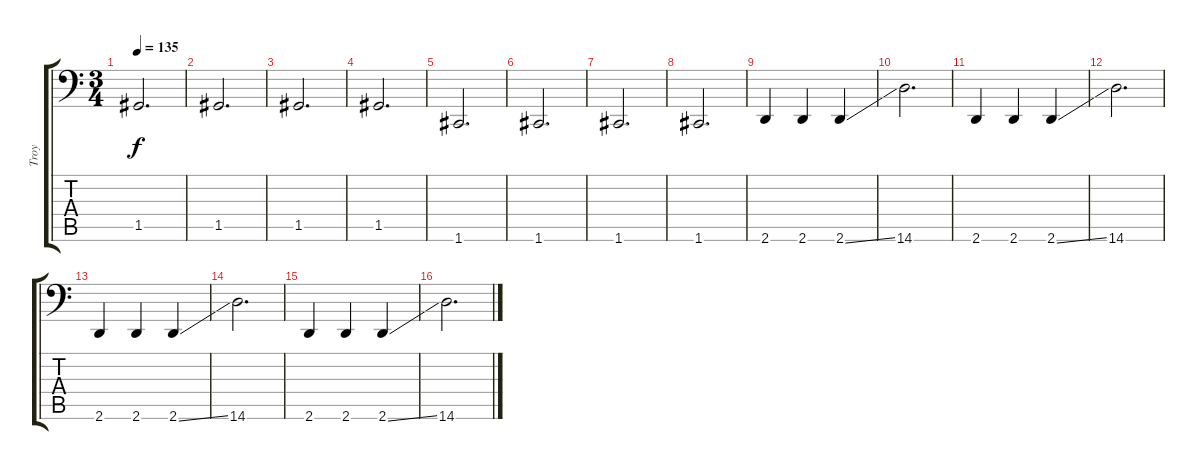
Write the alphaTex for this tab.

\track ("Troy" "Troy") {instrument electricbasspick}
\staff {score tabs}
\tuning (D3 A2 F2 C2 G1 C1) {hide}
\ts (3 4)
\tempo 135
\clef f4
\ks c
1.5.2{d dy f} |
1.5.2{d} |
1.5.2{d} |
1.5.2{d} |
1.6.2{d} |
1.6.2{d} |
1.6.2{d} |
1.6.2{d} |
2.6.4 2.6.4 2.6{ss}.4 |
14.6.2{d} |
2.6.4 2.6.4 2.6{ss}.4 |
14.6.2{d} |
2.6.4 2.6.4 2.6{ss}.4 |
14.6.2{d} |
2.6.4 2.6.4 2.6{ss}.4 |
14.6.2{d}
